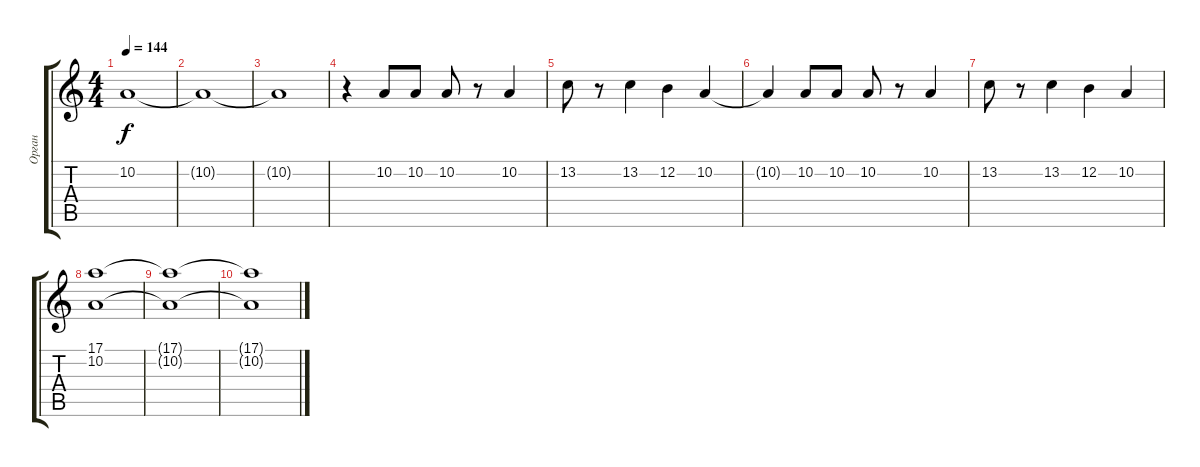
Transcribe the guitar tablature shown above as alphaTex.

\track ("Орган" "Орган") {instrument churchorgan}
\staff {score tabs}
\tuning (E4 B3 G3 D3 A2 E2) {hide}
\ts (4 4)
\tempo 144
\clef g2
\ks c
10.2{t}.1{dy f} |
10.2{t}.1 |
10.2{t}.1 |
r.4 10.2.8 10.2.8 10.2.8 r.8 10.2.4 |
13.2.8 r.8 13.2.4 12.2.4 10.2.4 |
10.2{t}.4 10.2.8 10.2.8 10.2.8 r.8 10.2.4 |
13.2.8 r.8 13.2.4 12.2.4 10.2.4 |
(17.1 10.2).1 |
(17.1{t} 10.2{t}).1 |
(17.1{t} 10.2{t}).1
